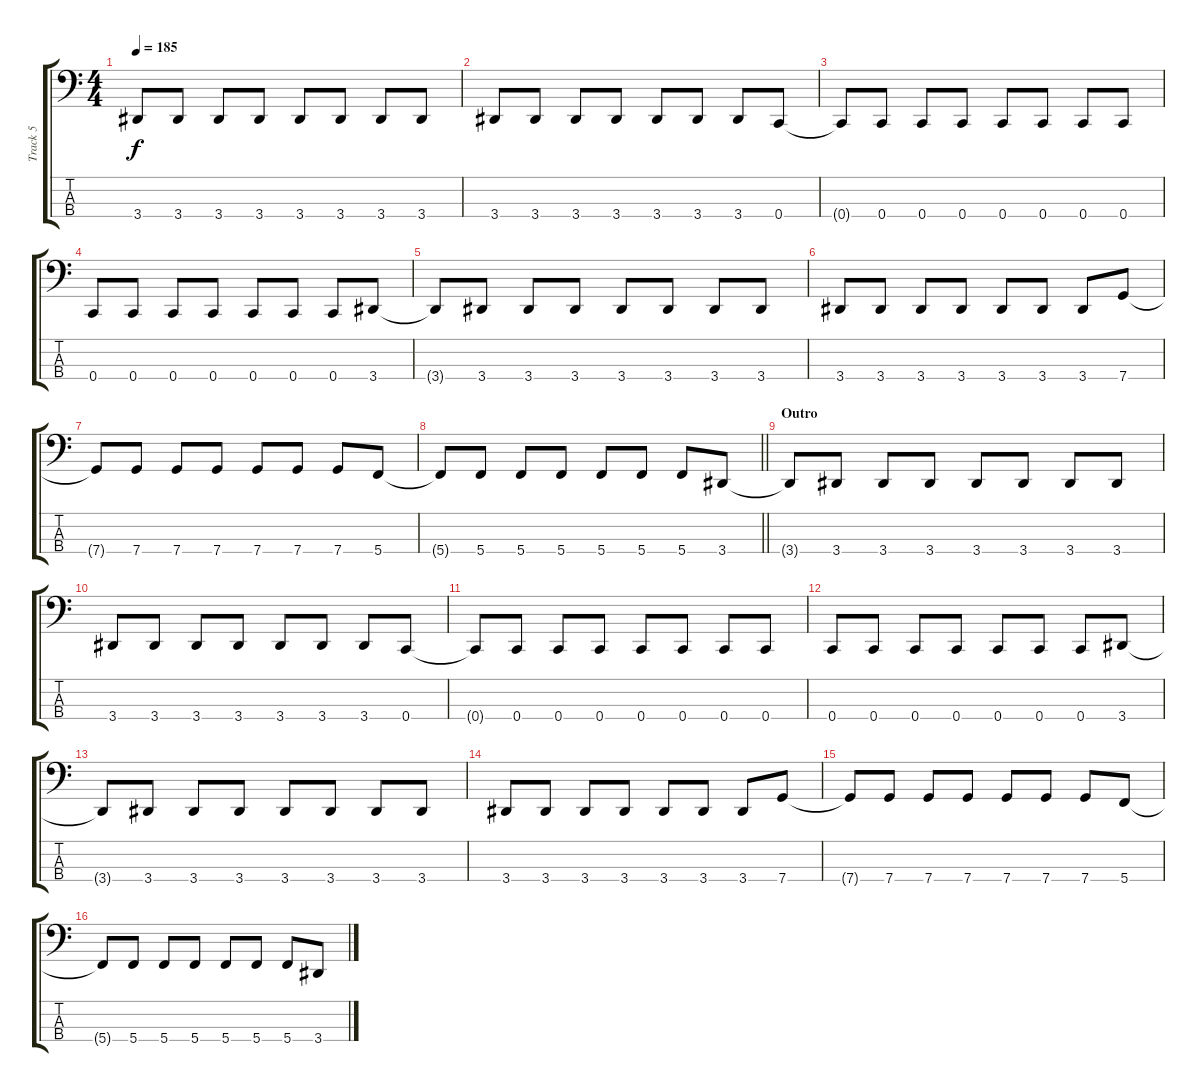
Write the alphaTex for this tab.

\track ("Track 5" "Track 5") {instrument electricbasspick}
\staff {score tabs}
\tuning (F2 C2 G1 C1) {hide}
\ts (4 4)
\tempo 185
\clef f4
\ks c
3.4{t}.8{dy f} 3.4.8 3.4.8 3.4.8 3.4.8 3.4.8 3.4.8 3.4.8 |
3.4.8 3.4.8 3.4.8 3.4.8 3.4.8 3.4.8 3.4.8 0.4.8 |
0.4{t}.8 0.4.8 0.4.8 0.4.8 0.4.8 0.4.8 0.4.8 0.4.8 |
0.4.8 0.4.8 0.4.8 0.4.8 0.4.8 0.4.8 0.4.8 3.4.8 |
3.4{t}.8 3.4.8 3.4.8 3.4.8 3.4.8 3.4.8 3.4.8 3.4.8 |
3.4.8 3.4.8 3.4.8 3.4.8 3.4.8 3.4.8 3.4.8 7.4.8 |
7.4{t}.8 7.4.8 7.4.8 7.4.8 7.4.8 7.4.8 7.4.8 5.4.8 |
\barLineRight lightlight
5.4{t}.8 5.4.8 5.4.8 5.4.8 5.4.8 5.4.8 5.4.8 3.4.8 |
\section ("" "Outro")
3.4{t}.8 3.4.8 3.4.8 3.4.8 3.4.8 3.4.8 3.4.8 3.4.8 |
3.4.8 3.4.8 3.4.8 3.4.8 3.4.8 3.4.8 3.4.8 0.4.8 |
0.4{t}.8 0.4.8 0.4.8 0.4.8 0.4.8 0.4.8 0.4.8 0.4.8 |
0.4.8 0.4.8 0.4.8 0.4.8 0.4.8 0.4.8 0.4.8 3.4.8 |
3.4{t}.8 3.4.8 3.4.8 3.4.8 3.4.8 3.4.8 3.4.8 3.4.8 |
3.4.8 3.4.8 3.4.8 3.4.8 3.4.8 3.4.8 3.4.8 7.4.8 |
7.4{t}.8 7.4.8 7.4.8 7.4.8 7.4.8 7.4.8 7.4.8 5.4.8 |
5.4{t}.8 5.4.8 5.4.8 5.4.8 5.4.8 5.4.8 5.4.8 3.4.8
